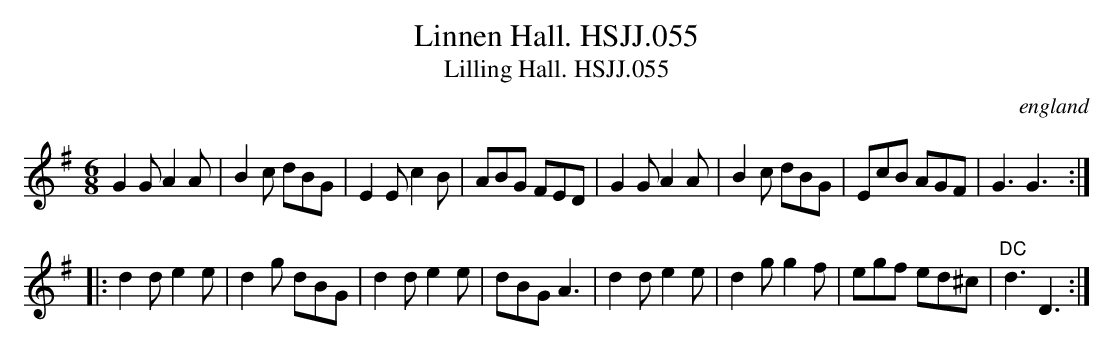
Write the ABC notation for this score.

X:1
T:Linnen Hall. HSJJ.055
T:Lilling Hall. HSJJ.055
O:england
M:6/8
L:1/8
K:G
G2GA2A|B2c dBG|E2Ec2B|ABG FED|G2GA2A|B2c dBG|EcB AGF|G3G3:|
|:d2de2e|d2g dBG|d2de2e|dBGA3|d2de2e|d2gg2f|egf ed^c|"DC"d3D3:|]
